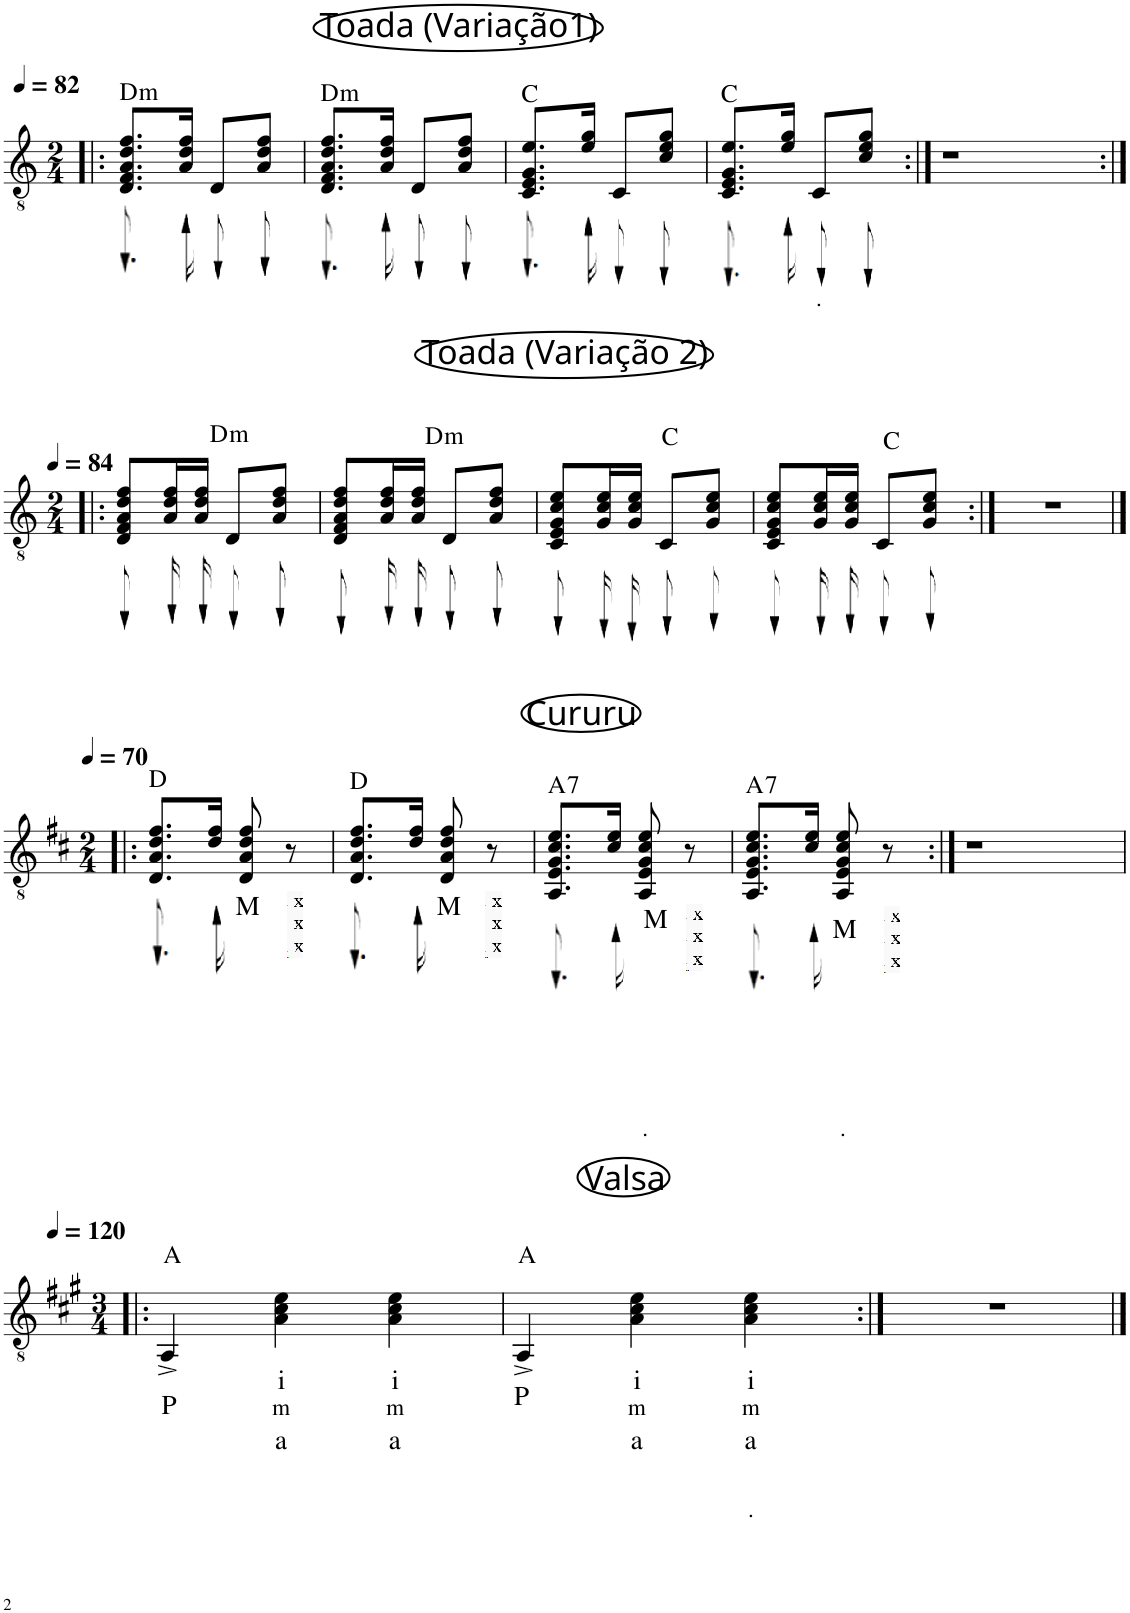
**kern	**text	**text	**text	**text	**text	**text	**harte
*part1	*part1	*part1	*part1	*part1	*part1	*part1	*part1
*staff1	*staff1	*staff1	*staff1	*staff1	*staff1	*staff1	*
*I"Violão acústico	*	*	*	*	*	*	*
*I'Viol.	*	*	*	*	*	*	*
!!LO:PB:g=z
*clefGv2	*	*	*	*	*	*	*
*k[]	*	*	*	*	*	*	*
*M2/4	*	*	*	*	*	*	*
*MM82	*	*	*	*	*	*	*
=1!|:	=1!|:	=1!|:	=1!|:	=1!|:	=1!|:	=1!|:	=1!|:
!	!	!	!	!	!	!	!LO:H:kt=m
8.D/ 8.F/ 8.A/ 8.d/ 8.f/L	.	.	.	.	.	.	D:min
16A/ 16d/ 16f/Jk	.	.	.	.	.	.	.
8D/L	.	.	.	.	.	.	.
8A/ 8d/ 8f/J	.	.	.	.	.	.	.
=2	=2	=2	=2	=2	=2	=2	=2
!	!	!	!	!	!	!	!LO:H:kt=m
8.D/ 8.F/ 8.A/ 8.d/ 8.f/L	.	.	.	.	.	.	D:min
16A/ 16d/ 16f/Jk	.	.	.	.	.	.	.
8D/L	.	.	.	.	.	.	.
!LO:TX:a:t=Toada (Variação1)	!	!	!	!	!	!	!
8A/ 8d/ 8f/J	.	.	.	.	.	.	.
=3	=3	=3	=3	=3	=3	=3	=3
8.C/ 8.E/ 8.G/ 8.e/L	.	.	.	.	.	.	C:maj
16e/ 16g/Jk	.	.	.	.	.	.	.
8C/L	.	.	.	.	.	.	.
8c/ 8e/ 8g/J	.	.	.	.	.	.	.
=4	=4	=4	=4	=4	=4	=4	=4
8.C/ 8.E/ 8.G/ 8.e/L	.	.	.	.	.	.	C:maj
16e/ 16g/Jk	.	.	.	.	.	.	.
!	!	!	!	!LO:LY:b	!	!	!
8C/L	.	.	.	.	.	.	.
8c/ 8e/ 8g/J	.	.	.	.	.	.	.
=5:|!	=5:|!	=5:|!	=5:|!	=5:|!	=5:|!	=5:|!	=5:|!
2r	.	.	.	.	.	.	.
!!LO:LB:g=z
=1:|!|:	=1:|!|:	=1:|!|:	=1:|!|:	=1:|!|:	=1:|!|:	=1:|!|:	=1:|!|:
*M2/4	*	*	*	*	*	*	*
*MM84	*	*	*	*	*	*	*
8D/ 8F/ 8A/ 8d/ 8f/L	.	.	.	.	.	.	.
16A/ 16d/ 16f/L	.	.	.	.	.	.	.
!	!	!	!	!	!	!	!LO:H:kt=m
16A/ 16d/ 16f/JJ	.	.	.	.	.	.	D:min
8D/L	.	.	.	.	.	.	.
8A/ 8d/ 8f/J	.	.	.	.	.	.	.
=2	=2	=2	=2	=2	=2	=2	=2
8D/ 8F/ 8A/ 8d/ 8f/L	.	.	.	.	.	.	.
!	!	!	!	!	!	!	!LO:H:kt=m
16A/ 16d/ 16f/L	.	.	.	.	.	.	D:min
16A/ 16d/ 16f/JJ	.	.	.	.	.	.	.
8D/L	.	.	.	.	.	.	.
!LO:TX:a:t=Toada (Variação 2)	!	!	!	!	!	!	!
8A/ 8d/ 8f/J	.	.	.	.	.	.	.
=3	=3	=3	=3	=3	=3	=3	=3
8C/ 8E/ 8G/ 8c/ 8e/L	.	.	.	.	.	.	.
16G/ 16c/ 16e/L	.	.	.	.	.	.	C:maj
16G/ 16c/ 16e/JJ	.	.	.	.	.	.	.
8C/L	.	.	.	.	.	.	.
8G/ 8c/ 8e/J	.	.	.	.	.	.	.
=4	=4	=4	=4	=4	=4	=4	=4
8C/ 8E/ 8G/ 8c/ 8e/L	.	.	.	.	.	.	C:maj
16G/ 16c/ 16e/L	.	.	.	.	.	.	.
16G/ 16c/ 16e/JJ	.	.	.	.	.	.	.
8C/L	.	.	.	.	.	.	.
8G/ 8c/ 8e/J	.	.	.	.	.	.	.
=5:|!	=5:|!	=5:|!	=5:|!	=5:|!	=5:|!	=5:|!	=5:|!
2r	.	.	.	.	.	.	.
!!LO:LB:g=z
=1|!:	=1|!:	=1|!:	=1|!:	=1|!:	=1|!:	=1|!:	=1|!:
*k[f#c#]	*	*	*	*	*	*	*
*M2/4	*	*	*	*	*	*	*
*MM70	*	*	*	*	*	*	*
8.D/ 8.A/ 8.d/ 8.f#/L	.	.	.	.	.	.	D:maj
16d/ 16f#/Jk	.	.	.	.	.	.	.
!	!LO:LY:b	!	!	!	!	!	!
8D/ 8A/ 8d/ 8f#/	M	.	.	.	.	.	.
8r	.	.	.	.	.	.	.
=2	=2	=2	=2	=2	=2	=2	=2
8.D/ 8.A/ 8.d/ 8.f#/L	.	.	.	.	.	.	D:maj
16d/ 16f#/Jk	.	.	.	.	.	.	.
!LO:TX:a:t=Cururu	!	!	!	!	!	!	!
!	!LO:LY:b	!	!	!	!	!	!
8D/ 8A/ 8d/ 8f#/	M	.	.	.	.	.	.
8r	.	.	.	.	.	.	.
=3	=3	=3	=3	=3	=3	=3	=3
!	!	!	!	!	!	!	!LO:H:kt=7
8.AA/ 8.E/ 8.G/ 8.c#/ 8.e/L	.	.	.	.	.	.	A:7
16c#/ 16e/Jk	.	.	.	.	.	.	.
!	!LO:LY:b	!	!	!	!	!LO:LY:b	!
8AA/ 8E/ 8G/ 8c#/ 8e/	M	.	.	.	.	.	.
8r	.	.	.	.	.	.	.
=4	=4	=4	=4	=4	=4	=4	=4
!	!	!	!	!	!	!	!LO:H:kt=7
8.AA/ 8.E/ 8.G/ 8.c#/ 8.e/L	.	.	.	.	.	.	A:7
16c#/ 16e/Jk	.	.	.	.	.	.	.
!	!LO:LY:b	!	!	!	!	!LO:LY:b	!
8AA/ 8E/ 8G/ 8c#/ 8e/	M	.	.	.	.	.	.
8r	.	.	.	.	.	.	.
=5:|!	=5:|!	=5:|!	=5:|!	=5:|!	=5:|!	=5:|!	=5:|!
2r	.	.	.	.	.	.	.
!!LO:LB:g=z
=1!|:	=1!|:	=1!|:	=1!|:	=1!|:	=1!|:	=1!|:	=1!|:
*k[f#c#g#]	*	*	*	*	*	*	*
*M3/4	*	*	*	*	*	*	*
*MM120	*	*	*	*	*	*	*
!	!LO:LY:b	!	!	!	!	!	!
4AA^/	P	.	.	.	.	.	A:maj
!LO:TX:a:t=Valsa	!	!	!	!	!	!	!
!	!LO:LY:b	!LO:LY:b	!LO:LY:b	!	!	!	!
4A\ 4c#\ 4e\	i	m	a	.	.	.	.
!	!LO:LY:b	!LO:LY:b	!LO:LY:b	!	!	!	!
4A\ 4c#\ 4e\	i	m	a	.	.	.	.
=2	=2	=2	=2	=2	=2	=2	=2
!	!LO:LY:b	!	!	!	!	!	!
4AA^/	P	.	.	.	.	.	A:maj
!	!LO:LY:b	!LO:LY:b	!LO:LY:b	!	!	!	!
4A\ 4c#\ 4e\	i	m	a	.	.	.	.
!	!LO:LY:b	!LO:LY:b	!LO:LY:b	!	!	!LO:LY:b	!
4A\ 4c#\ 4e\	i	m	a	.	.	.	.
=3:|!	=3:|!	=3:|!	=3:|!	=3:|!	=3:|!	=3:|!	=3:|!
2.r	.	.	.	.	.	.	.
==	==	==	==	==	==	==	==
*-	*-	*-	*-	*-	*-	*-	*-
